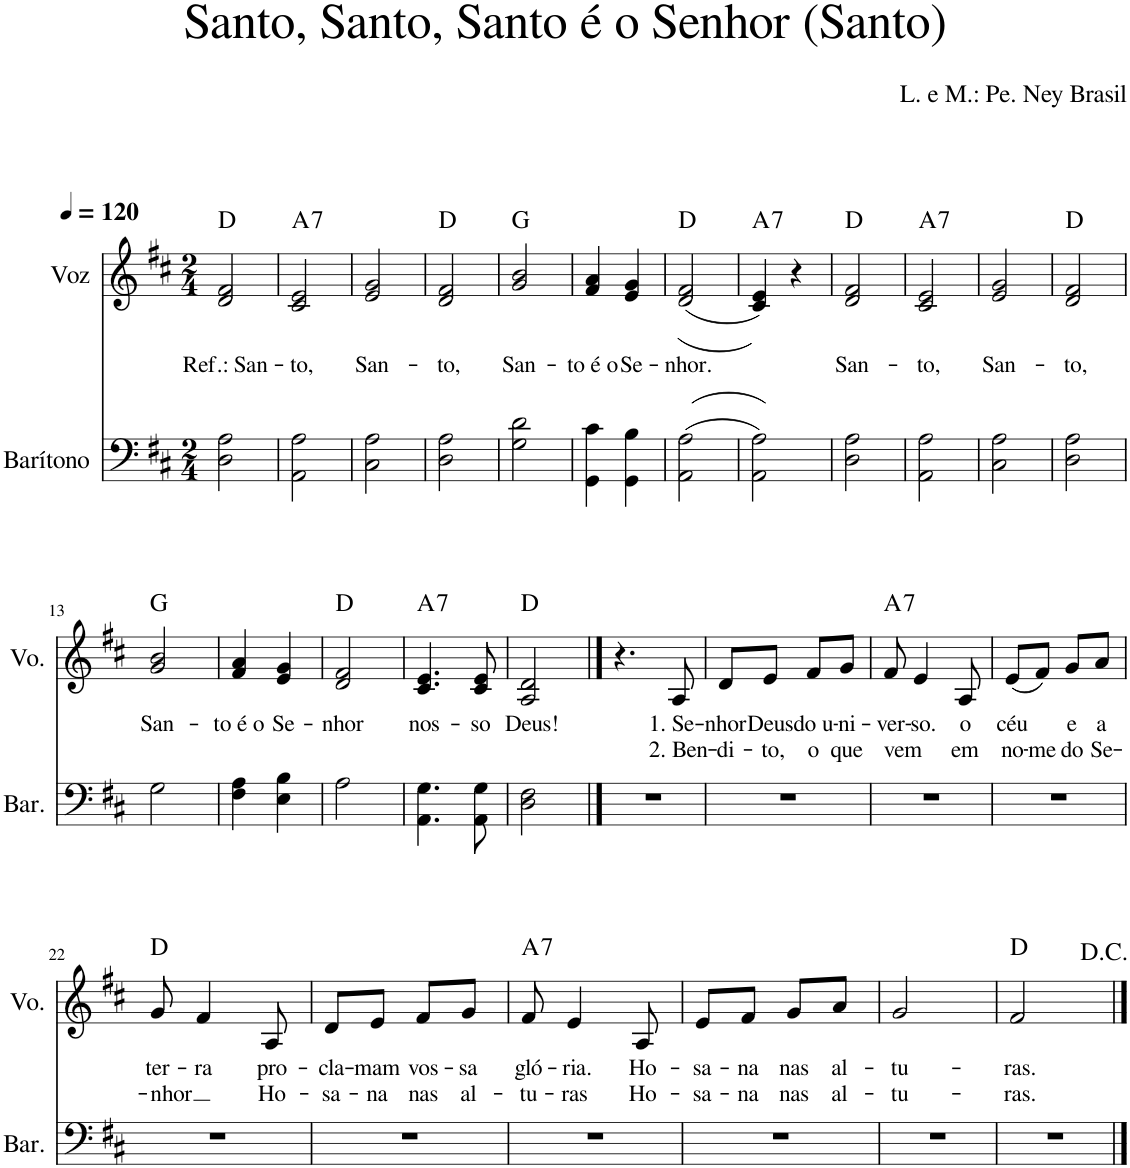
**kern	**kern	**text	**text	**harte
*part2	*part1	*part1	*part1	*part1
*staff2	*staff1	*staff1	*staff1	*
*I"Barítono	*I"Voz	*	*	*
*I'Bar.	*I'Vo.	*	*	*
*clefF4	*clefG2	*	*	*
*k[f#c#]	*k[f#c#]	*	*	*
*M2/4	*M2/4	*	*	*
*MM120	*MM120	*	*	*
=1	=1	=1	=1	=1
!	!	!LO:LY:b	!	!
2D\ 2A\	2d/ 2f#/	Ref.: San-	.	D:maj
=2	=2	=2	=2	=2
!	!	!LO:LY:b	!	!LO:H:kt=7
2AA\ 2A\	2c#/ 2e/	-to,	.	A:7
=3	=3	=3	=3	=3
!	!	!LO:LY:b	!	!
2C#\ 2A\	2e/ 2g/	San-	.	.
=4	=4	=4	=4	=4
!	!	!LO:LY:b	!	!
2D\ 2A\	2d/ 2f#/	-to,	.	D:maj
=5	=5	=5	=5	=5
!	!	!LO:LY:b	!	!
2G\ 2d\	2g/ 2b/	San-	.	G:maj
=6	=6	=6	=6	=6
!	!	!LO:LY:b	!	!
4GG\ 4c#\	4f#/ 4a/	-to é o	.	.
!	!	!LO:LY:b	!	!
4GG\ 4B\	4e/ 4g/	Se-	.	.
=7	=7	=7	=7	=7
!	!	!LO:LY:b	!	!
((2AA\ 2A\	((2d/ 2f#/	-nhor.	.	D:maj
=8	=8	=8	=8	=8
!	!	!	!	!LO:H:kt=7
2AA\ 2A\))	4c#/ 4e/))	.	.	A:7
.	4r	.	.	.
=9	=9	=9	=9	=9
!	!	!LO:LY:b	!	!
2D\ 2A\	2d/ 2f#/	San-	.	D:maj
=10	=10	=10	=10	=10
!	!	!LO:LY:b	!	!LO:H:kt=7
2AA\ 2A\	2c#/ 2e/	-to,	.	A:7
=11	=11	=11	=11	=11
!	!	!LO:LY:b	!	!
2C#\ 2A\	2e/ 2g/	San-	.	.
=12	=12	=12	=12	=12
!	!	!LO:LY:b	!	!
2D\ 2A\	2d/ 2f#/	-to,	.	D:maj
!!LO:LB:g=z
=13	=13	=13	=13	=13
!	!	!LO:LY:b	!	!
2G\	2g/ 2b/	San-	.	G:maj
=14	=14	=14	=14	=14
!	!	!LO:LY:b	!	!
4F#\ 4A\	4f#/ 4a/	-to é o	.	.
!	!	!LO:LY:b	!	!
4E\ 4B\	4e/ 4g/	Se-	.	.
=15	=15	=15	=15	=15
!	!	!LO:LY:b	!	!
2A\	2d/ 2f#/	-nhor	.	D:maj
=16	=16	=16	=16	=16
!	!	!LO:LY:b	!	!LO:H:kt=7
4.AA\ 4.G\	4.c#/ 4.e/	nos-	.	A:7
!	!	!LO:LY:b	!	!
8AA\ 8G\	8c#/ 8e/	-so	.	.
=17	=17	=17	=17	=17
!	!	!LO:LY:b	!	!
2D\ 2F#\	2A/ 2d/	Deus!	.	D:maj
==18	==18	==18	==18	==18
2r	4.r	.	.	.
!	!	!LO:LY:b	!LO:LY:b	!
.	8A/	1. Se-	2. Ben-	.
=19	=19	=19	=19	=19
!	!	!LO:LY:b	!LO:LY:b	!
2r	8d/L	-nhor	-di-	.
!	!	!LO:LY:b	!LO:LY:b	!
.	8e/J	Deus	-to,	.
!	!	!LO:LY:b	!LO:LY:b	!
.	8f#/L	do u-	o	.
!	!	!LO:LY:b	!LO:LY:b	!
.	8g/J	-ni-	que	.
=20	=20	=20	=20	=20
!	!	!LO:LY:b	!LO:LY:b	!LO:H:kt=7
2r	8f#/	-ver-	vem	A:7
!	!	!LO:LY:b	!	!
.	4e/	-so.	.	.
!	!	!LO:LY:b	!LO:LY:b	!
.	8A/	o	em	.
=21	=21	=21	=21	=21
!	!	!LO:LY:b	!LO:LY:b	!
2r	(8e/L	céu	no-	.
!	!	!	!LO:LY:b	!
.	8f#/J)	.	-me	.
!	!	!LO:LY:b	!LO:LY:b	!
.	8g/L	e	do	.
!	!	!LO:LY:b	!LO:LY:b	!
.	8a/J	a	Se-	.
!!LO:LB:g=z
=22	=22	=22	=22	=22
!	!	!LO:LY:b	!LO:LY:b	!
2r	8g/	ter-	-nhor	D:maj
!	!	!LO:LY:b	!	!
.	4f#/	-ra	.	.
!	!	!LO:LY:b	!LO:LY:b	!
.	8A/	pro-	Ho-	.
=23	=23	=23	=23	=23
!	!	!LO:LY:b	!LO:LY:b	!
2r	8d/L	-cla-	-sa-	.
!	!	!LO:LY:b	!LO:LY:b	!
.	8e/J	-mam	-na	.
!	!	!LO:LY:b	!LO:LY:b	!
.	8f#/L	vos-	nas	.
!	!	!LO:LY:b	!LO:LY:b	!
.	8g/J	-sa	al-	.
=24	=24	=24	=24	=24
!	!	!LO:LY:b	!LO:LY:b	!LO:H:kt=7
2r	8f#/	gló-	-tu-	A:7
!	!	!LO:LY:b	!LO:LY:b	!
.	4e/	-ria.	-ras	.
!	!	!LO:LY:b	!LO:LY:b	!
.	8A/	Ho-	Ho-	.
=25	=25	=25	=25	=25
!	!	!LO:LY:b	!LO:LY:b	!
2r	8e/L	-sa-	-sa-	.
!	!	!LO:LY:b	!LO:LY:b	!
.	8f#/J	-na	-na	.
!	!	!LO:LY:b	!LO:LY:b	!
.	8g/L	nas	nas	.
!	!	!LO:LY:b	!LO:LY:b	!
.	8a/J	al-	al-	.
=26	=26	=26	=26	=26
!	!	!LO:LY:b	!LO:LY:b	!
2r	2g/	-tu-	-tu-	.
=27	=27	=27	=27	=27
!	!	!LO:LY:b	!LO:LY:b	!
2r	2f#/	-ras.	-ras.	D:maj
==	==	==	==	==
*-	*-	*-	*-	*-
